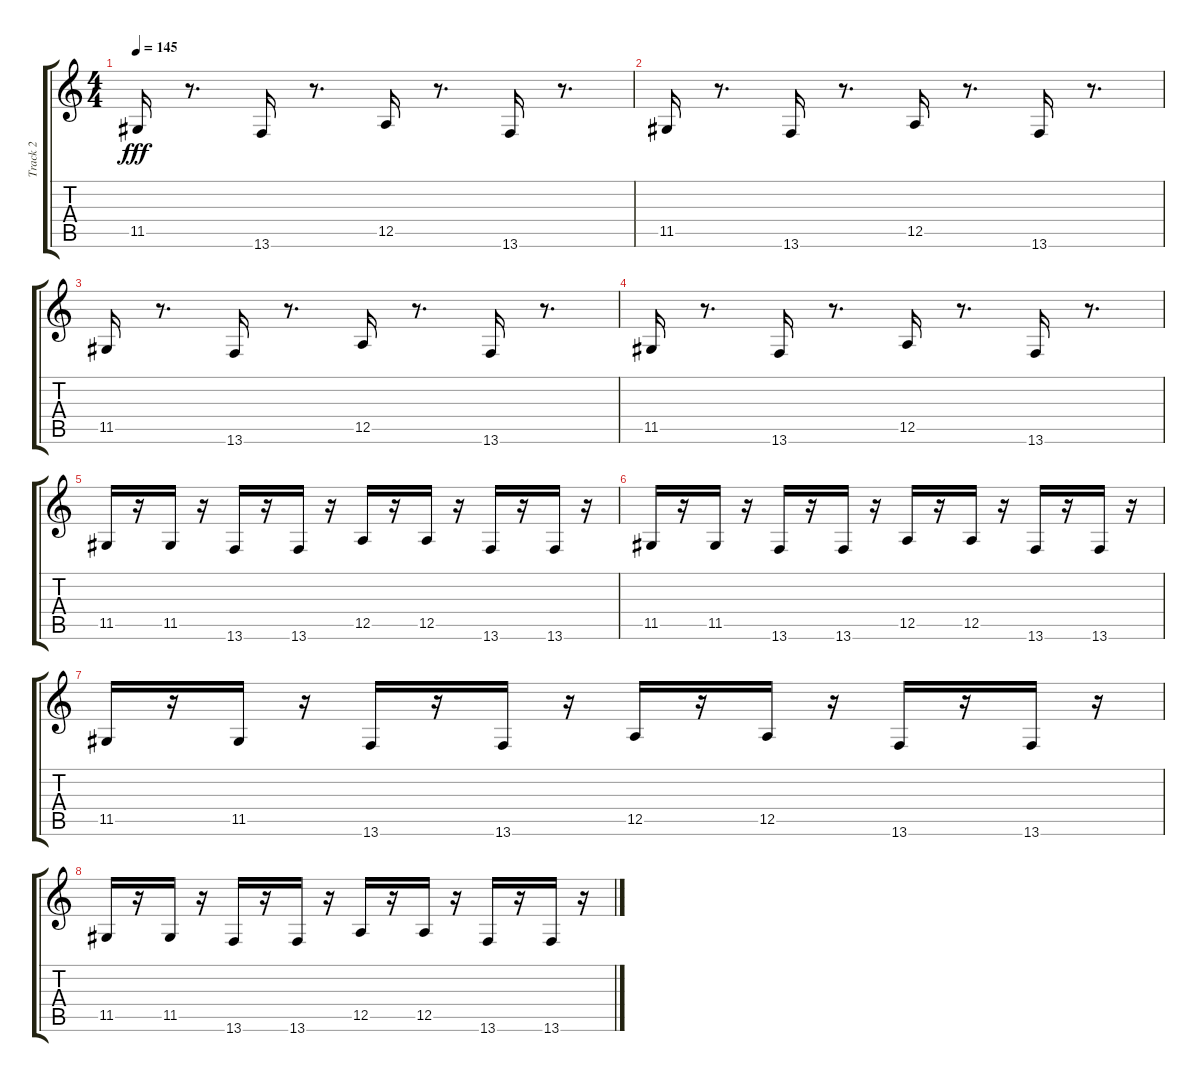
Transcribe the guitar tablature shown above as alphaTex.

\track ("Track 2" "Track 2") {instrument lead2sawtooth}
\staff {score tabs}
\tuning (E4 B3 G3 D3 A2 E2) {hide}
\ts (4 4)
\tempo 145
\clef g2
\ks c
11.5.16{dy fff} r.8{d} 13.6.16 r.8{d} 12.5.16 r.8{d} 13.6.16 r.8{d} |
11.5.16 r.8{d} 13.6.16 r.8{d} 12.5.16 r.8{d} 13.6.16 r.8{d} |
11.5.16 r.8{d} 13.6.16 r.8{d} 12.5.16 r.8{d} 13.6.16 r.8{d} |
11.5.16 r.8{d} 13.6.16 r.8{d} 12.5.16 r.8{d} 13.6.16 r.8{d} |
11.5.16 r.16 11.5.16 r.16 13.6.16 r.16 13.6.16 r.16 12.5.16 r.16 12.5.16 r.16 13.6.16 r.16 13.6.16 r.16 |
11.5.16 r.16 11.5.16 r.16 13.6.16 r.16 13.6.16 r.16 12.5.16 r.16 12.5.16 r.16 13.6.16 r.16 13.6.16 r.16 |
11.5.16 r.16 11.5.16 r.16 13.6.16 r.16 13.6.16 r.16 12.5.16 r.16 12.5.16 r.16 13.6.16 r.16 13.6.16 r.16 |
11.5.16 r.16 11.5.16 r.16 13.6.16 r.16 13.6.16 r.16 12.5.16 r.16 12.5.16 r.16 13.6.16 r.16 13.6.16 r.16
